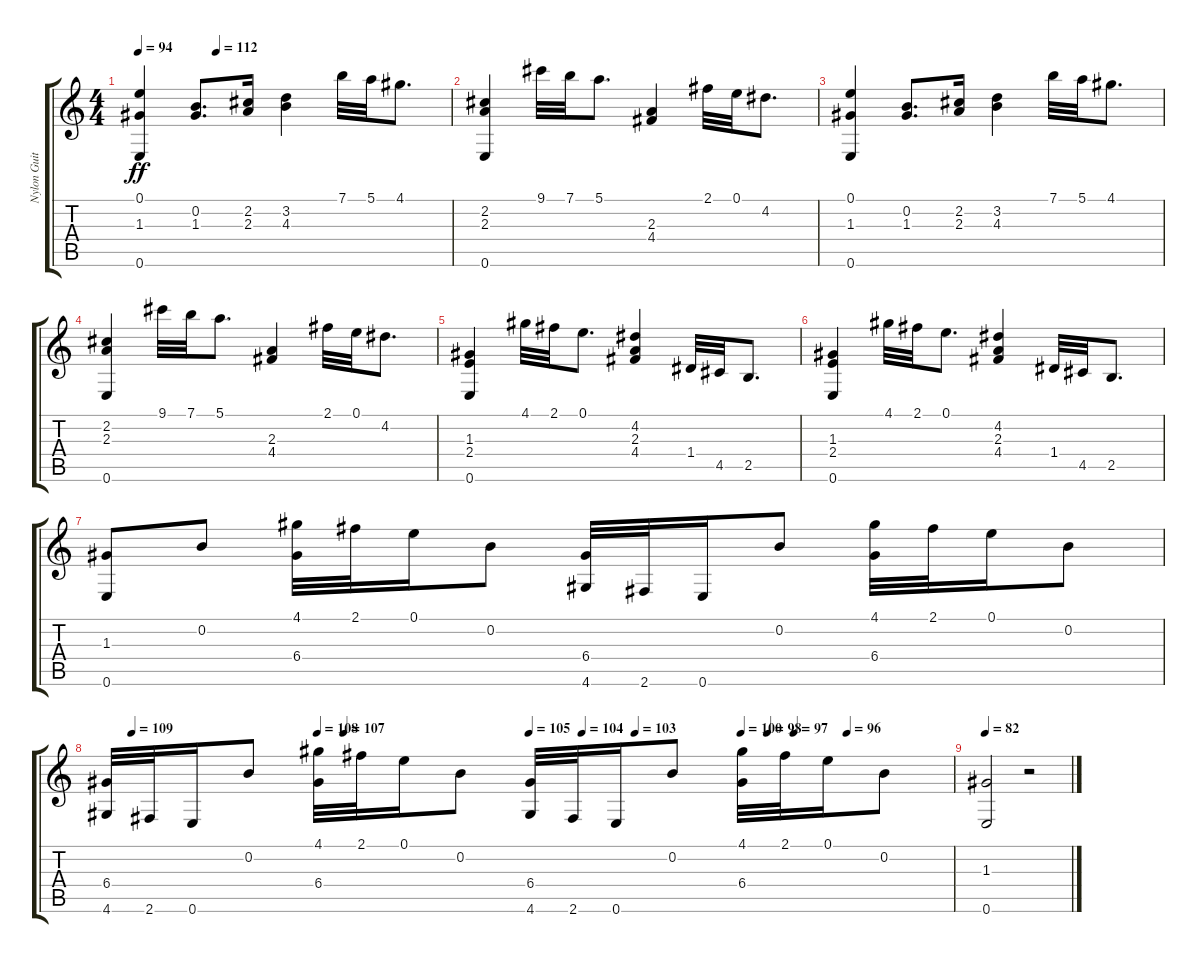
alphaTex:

\track ("Nylon Guitar" "Nylon Guit") {instrument acousticguitarnylon}
\staff {score tabs}
\tuning (E4 B3 G3 D3 A2 E2) {hide}
\ts (4 4)
\tempo 94
\tempo (112 0.25)
\clef g2
\ks c
(0.1 1.3 0.6).4{dy ff} (0.2 1.3).8{d} (2.2 2.3).16 (3.2 4.3).4 7.1.32 5.1.32 4.1.8{d} |
(2.2 2.3 0.6).4 9.1.32 7.1.32 5.1.8{d} (2.3 4.4).4 2.1.32 0.1.32 4.2.8{d} |
(0.1 1.3 0.6).4 (0.2 1.3).8{d} (2.2 2.3).16 (3.2 4.3).4 7.1.32 5.1.32 4.1.8{d} |
(2.2 2.3 0.6).4 9.1.32 7.1.32 5.1.8{d} (2.3 4.4).4 2.1.32 0.1.32 4.2.8{d} |
(1.3 2.4 0.6).4 4.1.32 2.1.32 0.1.8{d} (4.2 2.3 4.4).4 1.4.32 4.5.32 2.5.8{d} |
(1.3 2.4 0.6).4 4.1.32 2.1.32 0.1.8{d} (4.2 2.3 4.4).4 1.4.32 4.5.32 2.5.8{d} |
(1.3 0.6).8 0.2.8 (4.1 6.4).32 2.1.32 0.1.16 0.2.8 (6.4 4.6).32 2.6.32 0.6.16 0.2.8 (4.1 6.4).32 2.1.32 0.1.16 0.2.8 |
\tempo (109 0.03125)
\tempo (108 0.25)
\tempo (107 0.28125)
\tempo (105 0.5)
\tempo (104 0.5625)
\tempo (103 0.625)
\tempo (100 0.75)
\tempo (98 0.78125)
\tempo (97 0.8125)
\tempo (96 0.875)
(6.4 4.6).32 2.6.32 0.6.16 0.2.8 (4.1 6.4).32 2.1.32 0.1.16 0.2.8 (6.4 4.6).32 2.6.32 0.6.16 0.2.8 (4.1 6.4).32 2.1.32 0.1.16 0.2.8 |
\tempo 82
(1.3 0.6).2 r.2
